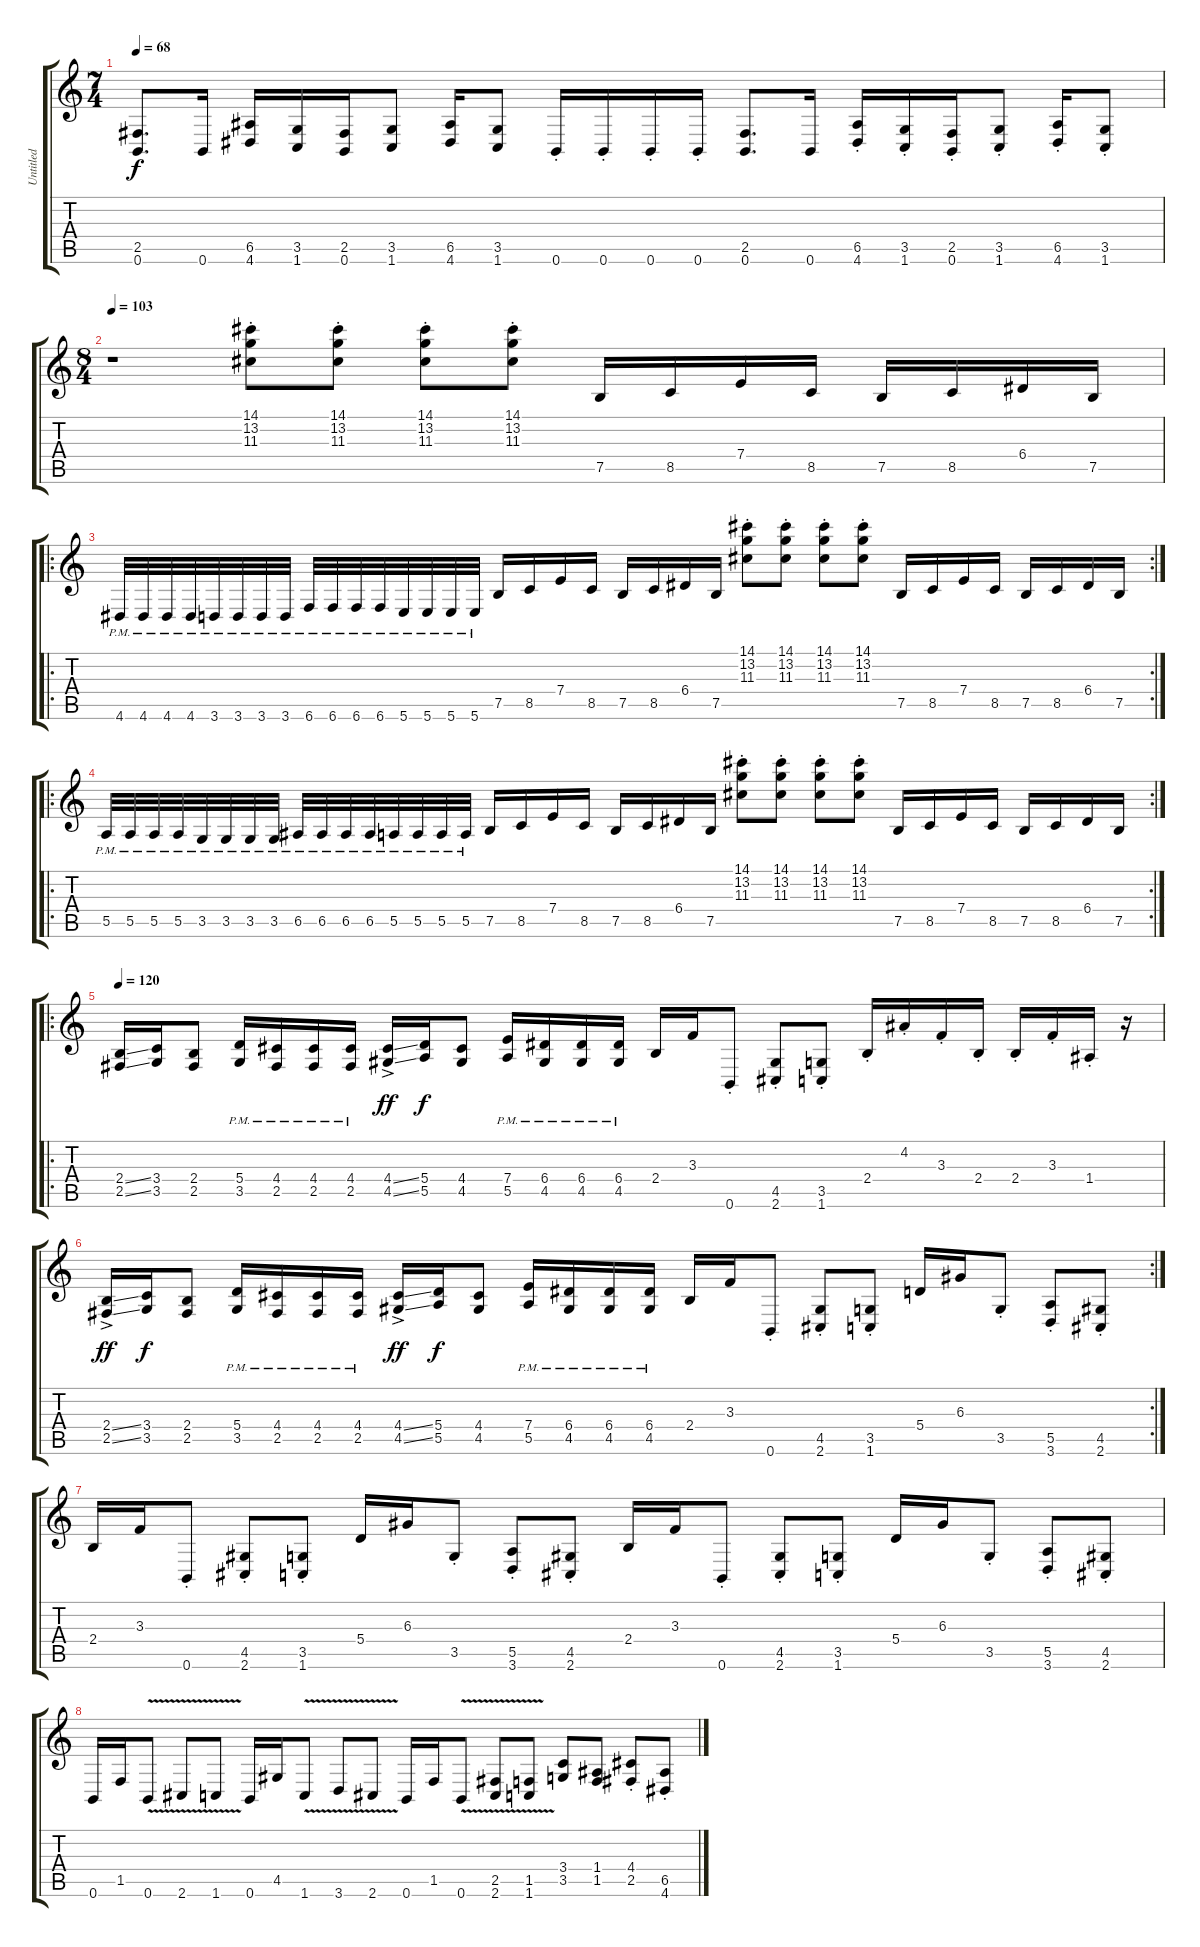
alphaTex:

\track ("Untitled" "Untitled") {instrument distortionguitar}
\staff {score tabs}
\tuning (B3 Gb3 D3 A2 E2 B1) {hide}
\ts (7 4)
\tempo 68
\clef g2
\ks c
(2.5 0.6).8{d dy f} 0.6.16 (6.5 4.6).16 (3.5 1.6).16 (2.5 0.6).16 (3.5 1.6).8 (6.5 4.6).16 (3.5 1.6).8 0.6{st}.16 0.6{st}.16 0.6{st}.16 0.6{st}.16 (2.5 0.6).8{d} 0.6.16 (6.5{st} 4.6{st}).16 (3.5{st} 1.6{st}).16 (2.5{st} 0.6{st}).16 (3.5{st} 1.6{st}).8 (6.5{st} 4.6{st}).16 (3.5{st} 1.6{st}).8 |
\ts (8 4)
\tempo 103
r.1 (14.1{st} 13.2{st} 11.3{st}).8 (14.1{st} 13.2{st} 11.3{st}).8 (14.1{st} 13.2{st} 11.3{st}).8 (14.1{st} 13.2{st} 11.3{st}).8 7.5.16 8.5.16 7.4.16 8.5.16 7.5.16 8.5.16 6.4.16 7.5.16 |
\ro
\rc 2
4.6{pm}.32 4.6{pm}.32 4.6{pm}.32 4.6{pm}.32 3.6{pm}.32 3.6{pm}.32 3.6{pm}.32 3.6{pm}.32 6.6{pm}.32 6.6{pm}.32 6.6{pm}.32 6.6{pm}.32 5.6{pm}.32 5.6{pm}.32 5.6{pm}.32 5.6{pm}.32 7.5.16 8.5.16 7.4.16 8.5.16 7.5.16 8.5.16 6.4.16 7.5.16 (14.1{st} 13.2{st} 11.3{st}).8 (14.1{st} 13.2{st} 11.3{st}).8 (14.1{st} 13.2{st} 11.3{st}).8 (14.1{st} 13.2{st} 11.3{st}).8 7.5.16 8.5.16 7.4.16 8.5.16 7.5.16 8.5.16 6.4.16 7.5.16 |
\ro
\rc 2
5.5{pm}.32 5.5{pm}.32 5.5{pm}.32 5.5{pm}.32 3.5{pm}.32 3.5{pm}.32 3.5{pm}.32 3.5{pm}.32 6.5{pm}.32 6.5{pm}.32 6.5{pm}.32 6.5{pm}.32 5.5{pm}.32 5.5{pm}.32 5.5{pm}.32 5.5{pm}.32 7.5.16 8.5.16 7.4.16 8.5.16 7.5.16 8.5.16 6.4.16 7.5.16 (14.1{st} 13.2{st} 11.3{st}).8 (14.1{st} 13.2{st} 11.3{st}).8 (14.1{st} 13.2{st} 11.3{st}).8 (14.1{st} 13.2{st} 11.3{st}).8 7.5.16 8.5.16 7.4.16 8.5.16 7.5.16 8.5.16 6.4.16 7.5.16 |
\ro
\tempo 120
(2.4{ss} 2.5{ss}).16 (3.4 3.5).16 (2.4 2.5).8 (5.4{pm} 3.5{pm}).16 (4.4{pm} 2.5{pm}).16 (4.4{pm} 2.5{pm}).16 (4.4{pm} 2.5{pm}).16 (4.4{ss ac} 4.5{ss ac}).16{dy ff} (5.4 5.5).16{dy f} (4.4 4.5).8 (7.4{pm} 5.5{pm}).16 (6.4{pm} 4.5{pm}).16 (6.4{pm} 4.5{pm}).16 (6.4{pm} 4.5{pm}).16 2.4.16 3.3.16 0.6{st}.8 (4.5{st} 2.6{st}).8 (3.5{st} 1.6{st}).8 2.4{st}.16 4.2{st}.16 3.3{st}.16 2.4{st}.16 2.4{st}.16 3.3{st}.16 1.4{st}.16 r.16 |
\rc 2
(2.4{ss ac} 2.5{ss ac}).16{dy ff} (3.4 3.5).16{dy f} (2.4 2.5).8 (5.4{pm} 3.5{pm}).16 (4.4{pm} 2.5{pm}).16 (4.4{pm} 2.5{pm}).16 (4.4{pm} 2.5{pm}).16 (4.4{ss ac} 4.5{ss ac}).16{dy ff} (5.4 5.5).16{dy f} (4.4 4.5).8 (7.4{pm} 5.5{pm}).16 (6.4{pm} 4.5{pm}).16 (6.4{pm} 4.5{pm}).16 (6.4{pm} 4.5{pm}).16 2.4.16 3.3.16 0.6{st}.8 (4.5{st} 2.6{st}).8 (3.5{st} 1.6{st}).8 5.4.16 6.3.16 3.5{st}.8 (5.5{st} 3.6{st}).8 (4.5{st} 2.6{st}).8 |
2.4.16 3.3.16 0.6{st}.8 (4.5{st} 2.6{st}).8 (3.5{st} 1.6{st}).8 5.4.16 6.3.16 3.5{st}.8 (5.5{st} 3.6{st}).8 (4.5{st} 2.6{st}).8 2.4.16 3.3.16 0.6{st}.8 (4.5{st} 2.6{st}).8 (3.5{st} 1.6{st}).8 5.4.16 6.3.16 3.5{st}.8 (5.5{st} 3.6{st}).8 (4.5{st} 2.6{st}).8 |
0.6.16 1.5.16 0.6{v}.8 2.6{v}.8 1.6{v}.8 0.6.16 4.5.16 1.6{v}.8 3.6{v}.8 2.6{v}.8 0.6.16 1.5.16 0.6{v}.8 (2.5{v} 2.6{v}).8 (1.5{v} 1.6{v}).8 (3.4 3.5).8 (1.4 1.5).8 (4.4{st} 2.5{st}).8 (6.5{st} 4.6{st}).8
